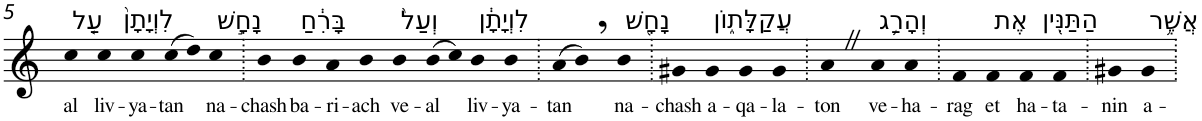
**kern	**text
*part1	*part1
*staff1	*staff1
*I"Piano	*
*I'Pno	*
!!LO:PB:g=z
*clefG2	*
*k[]	*
=5	=5
!LO:TX:a:t=עַ֤ל	!
!	!LO:LY:b
4cc	al
!LO:TX:a:t=לִוְיָתָן֙	!
!	!LO:LY:b
4cc	liv-
!	!LO:LY:b
4cc	-ya-
!	!LO:LY:b
(8cc	-tan
8dd)	.
!LO:TX:a:t=נָחָ֣שׁ	!
!	!LO:LY:b
4cc	na-
=6.	=6.
!	!LO:LY:b
4b	-chash
!LO:TX:a:t=בָּרִ֔חַ	!
!	!LO:LY:b
4b	ba-
!	!LO:LY:b
4a	-ri-
!	!LO:LY:b
4b	-ach
!LO:TX:a:t=וְעַל֙	!
!	!LO:LY:b
4b	ve-
!	!LO:LY:b
(8b	-al
8cc)	.
!LO:TX:a:t=לִוְיָתָ֔ן	!
!	!LO:LY:b
4b	liv-
!	!LO:LY:b
4b	-ya-
=7.	=7.
!	!LO:LY:b
(8a	-tan
8b,)	.
!LO:TX:a:t=נָחָ֖שׁ	!
!	!LO:LY:b
4b	na-
=8.	=8.
!	!LO:LY:b
4g#X	-chash
!LO:TX:a:t=עֲקַלָּת֑וֹן	!
!	!LO:LY:b
4g#	a-
!	!LO:LY:b
4g#	-qa-
!	!LO:LY:b
4g#	-la-
=9.	=9.
!	!LO:LY:b
4aZ	-ton
!LO:TX:a:t=וְהָרַ֥ג	!
!	!LO:LY:b
4a	ve-
!	!LO:LY:b
4a	-ha-
=10.	=10.
!	!LO:LY:b
4f	-rag
!LO:TX:a:t=אֶת	!
!	!LO:LY:b
4f	et
!LO:TX:a:t=הַתַּנִּ֖ין	!
!	!LO:LY:b
4f	ha-
!	!LO:LY:b
4f	-ta-
=11.	=11.
!	!LO:LY:b
4g#X	-nin
!LO:TX:a:t=אֲשֶׁ֥ר	!
!	!LO:LY:b
4g#	a-
=.	=.
*-	*-
